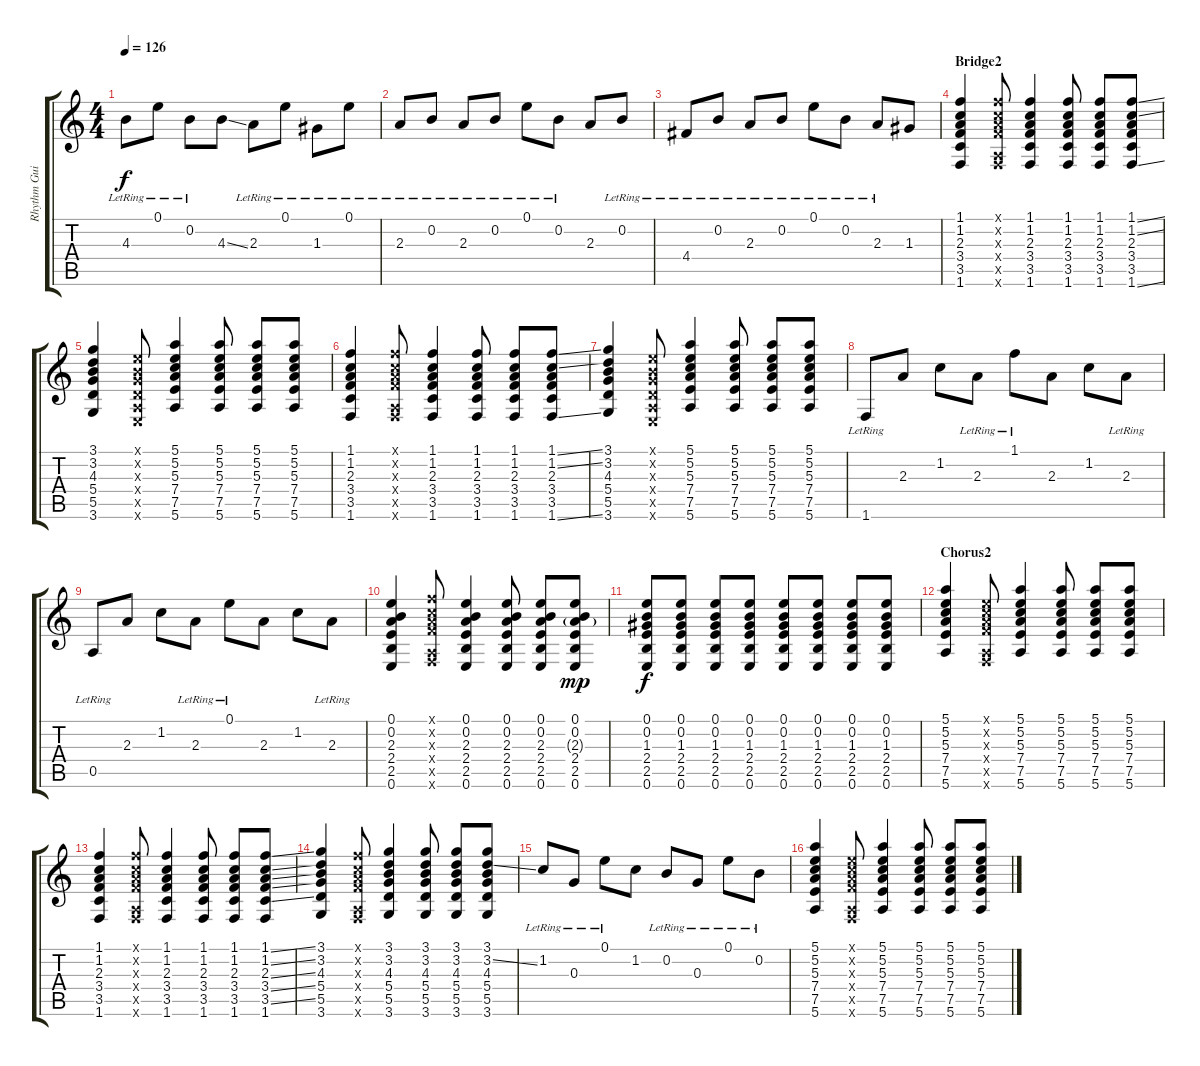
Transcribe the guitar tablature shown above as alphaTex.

\track ("Rhythm Guitar2 (12 Strings)" "Rhythm Gui") {instrument acousticguitarsteel}
\staff {score tabs}
\tuning (E4 B3 G3 D3 A2 E2) {hide}
\ts (4 4)
\tempo 126
\clef g2
\ks c
4.3{lr}.8{dy f} 0.1{lr}.8 0.2{lr}.8 4.3{ss}.8 2.3{lr}.8 0.1{lr}.8 1.3{lr}.8 0.1{lr}.8 |
2.3{lr}.8 0.2{lr}.8 2.3{lr}.8 0.2{lr}.8 0.1{lr}.8 0.2{lr}.8 2.3.8 0.2{lr}.8 |
4.4{lr}.8 0.2{lr}.8 2.3{lr}.8 0.2{lr}.8 0.1{lr}.8 0.2{lr}.8 2.3{lr}.8 1.3.8 |
\section ("" "Bridge2")
(1.1 1.2 2.3 3.4 3.5 1.6).4 (1.1{x} 1.2{x} 2.3{x} 3.4{x} 0.5{x} 1.6{x}).8 (1.1 1.2 2.3 3.4 3.5 1.6).4 (1.1 1.2 2.3 3.4 3.5 1.6).8 (1.1 1.2 2.3 3.4 3.5 1.6).8 (1.1{ss} 1.2{ss} 2.3 3.4 3.5 1.6{ss}).8 |
(3.1 3.2 4.3 5.4 5.5 3.6).4 (0.1{x} 0.2{x} 0.3{x} 0.4{x} 0.5{x} 0.6{x}).8 (5.1 5.2 5.3 7.4 7.5 5.6).4 (5.1 5.2 5.3 7.4 7.5 5.6).8 (5.1 5.2 5.3 7.4 7.5 5.6).8 (5.1 5.2 5.3 7.4 7.5 5.6).8 |
(1.1 1.2 2.3 3.4 3.5 1.6).4 (1.1{x} 1.2{x} 2.3{x} 3.4{x} 0.5{x} 1.6{x}).8 (1.1 1.2 2.3 3.4 3.5 1.6).4 (1.1 1.2 2.3 3.4 3.5 1.6).8 (1.1 1.2 2.3 3.4 3.5 1.6).8 (1.1{ss} 1.2{ss} 2.3 3.4 3.5 1.6{ss}).8 |
(3.1 3.2 4.3 5.4 5.5 3.6).4 (0.1{x} 0.2{x} 0.3{x} 0.4{x} 0.5{x} 0.6{x}).8 (5.1 5.2 5.3 7.4 7.5 5.6).4 (5.1 5.2 5.3 7.4 7.5 5.6).8 (5.1 5.2 5.3 7.4 7.5 5.6).8 (5.1 5.2 5.3 7.4 7.5 5.6).8 |
1.6{lr}.8 2.3.8 1.2.8 2.3{lr}.8 1.1{lr}.8 2.3.8 1.2.8 2.3{lr}.8 |
0.5{lr}.8 2.3.8 1.2.8 2.3{lr}.8 0.1{lr}.8 2.3.8 1.2.8 2.3{lr}.8 |
(0.1 0.2 2.3 2.4 2.5 0.6).4 (1.1{x} 1.2{x} 2.3{x} 3.4{x} 0.5{x} 1.6{x}).8 (0.1 0.2 2.3 2.4 2.5 0.6).4 (0.1 0.2 2.3 2.4 2.5 0.6).8 (0.1 0.2 2.3 2.4 2.5 0.6).8 (0.1 0.2 2.3{g} 2.4 2.5 0.6).8{dy mp} |
(0.1 0.2 1.3 2.4 2.5 0.6).8{dy f} (0.1 0.2 1.3 2.4 2.5 0.6).8 (0.1 0.2 1.3 2.4 2.5 0.6).8 (0.1 0.2 1.3 2.4 2.5 0.6).8 (0.1 0.2 1.3 2.4 2.5 0.6).8 (0.1 0.2 1.3 2.4 2.5 0.6).8 (0.1 0.2 1.3 2.4 2.5 0.6).8 (0.1 0.2 1.3 2.4 2.5 0.6).8 |
\section ("" "Chorus2")
(5.1 5.2 5.3 7.4 7.5 5.6).4 (0.1{x} 1.2{x} 2.3{x} 3.4{x} 0.5{x} 1.6{x}).8 (5.1 5.2 5.3 7.4 7.5 5.6).4 (5.1 5.2 5.3 7.4 7.5 5.6).8 (5.1 5.2 5.3 7.4 7.5 5.6).8 (5.1 5.2 5.3 7.4 7.5 5.6).8 |
(1.1 1.2 2.3 3.4 3.5 1.6).4 (1.1{x} 1.2{x} 2.3{x} 3.4{x} 0.5{x} 1.6{x}).8 (1.1 1.2 2.3 3.4 3.5 1.6).4 (1.1 1.2 2.3 3.4 3.5 1.6).8 (1.1 1.2 2.3 3.4 3.5 1.6).8 (1.1{ss} 1.2{ss} 2.3{ss} 3.4{ss} 3.5{ss} 1.6).8 |
(3.1 3.2 4.3 5.4 5.5 3.6).4 (1.1{x} 1.2{x} 2.3{x} 3.4{x} 0.5{x} 1.6{x}).8 (3.1 3.2 4.3 5.4 5.5 3.6).4 (3.1 3.2 4.3 5.4 5.5 3.6).8 (3.1 3.2 4.3 5.4 5.5 3.6).8 (3.1 3.2{ss} 4.3 5.4 5.5 3.6).8 |
1.2{lr}.8 0.3{lr}.8 0.1{lr}.8 1.2.8 0.2{lr}.8 0.3{lr}.8 0.1{lr}.8 0.2{lr}.8 |
(5.1 5.2 5.3 7.4 7.5 5.6).4 (0.1{x} 1.2{x} 2.3{x} 3.4{x} 0.5{x} 1.6{x}).8 (5.1 5.2 5.3 7.4 7.5 5.6).4 (5.1 5.2 5.3 7.4 7.5 5.6).8 (5.1 5.2 5.3 7.4 7.5 5.6).8 (5.1 5.2 5.3 7.4 7.5 5.6).8
